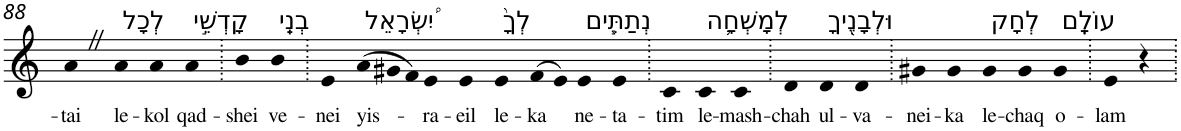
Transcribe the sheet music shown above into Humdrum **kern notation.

**kern	**text
*part1	*part1
*staff1	*staff1
*I"Piano	*
*I'Pno	*
!!LO:PB:g=z
*clefG2	*
*k[]	*
=88	=88
!	!LO:LY:b
4aZ	-tai
!LO:TX:a:t=לְכָל	!
!	!LO:LY:b
4a	le-
!	!LO:LY:b
4a	-kol
!LO:TX:a:t=קָדְשֵׁ֣י	!
!	!LO:LY:b
4a	qad-
=89.	=89.
!	!LO:LY:b
4b	-shei
!LO:TX:a:t=בְנֵֽי	!
!	!LO:LY:b
4b	ve-
=90.	=90.
!	!LO:LY:b
4e	-nei
*Xtuplet	*
!LO:TX:a:t=יִ֠שְׂרָאֵל	!
!	!LO:LY:b
(>12a	yis-
12g#X	.
12f)	.
!	!LO:LY:b
4e	-ra-
!	!LO:LY:b
4e	-eil
!LO:TX:a:t=לְךָ֨	!
!	!LO:LY:b
4e	le-
!	!LO:LY:b
(>8f	-ka
8e)	.
!LO:TX:a:t=נְתַתִּ֧ים	!
!	!LO:LY:b
4e	ne-
!	!LO:LY:b
4e	-ta-
=91.	=91.
!	!LO:LY:b
4c	-tim
!LO:TX:a:t=לְמָשְׁחָ֛ה	!
!	!LO:LY:b
4c	le-
!	!LO:LY:b
4c	-mash-
=92.	=92.
!	!LO:LY:b
4d	-chah
!LO:TX:a:t=וּלְבָנֶ֖יךָ	!
!	!LO:LY:b
4d	ul-
!	!LO:LY:b
4d	-va-
=93.	=93.
!	!LO:LY:b
4g#X	-nei-
!	!LO:LY:b
4g#	-ka
!LO:TX:a:t=לְחָק	!
!	!LO:LY:b
4g#	le-
!	!LO:LY:b
4g#	-chaq
!LO:TX:a:t=עוֹלָֽם	!
!	!LO:LY:b
4g#	o-
=94.	=94.
!	!LO:LY:b
4e	-lam
4r	.
=.	=.
*-	*-
